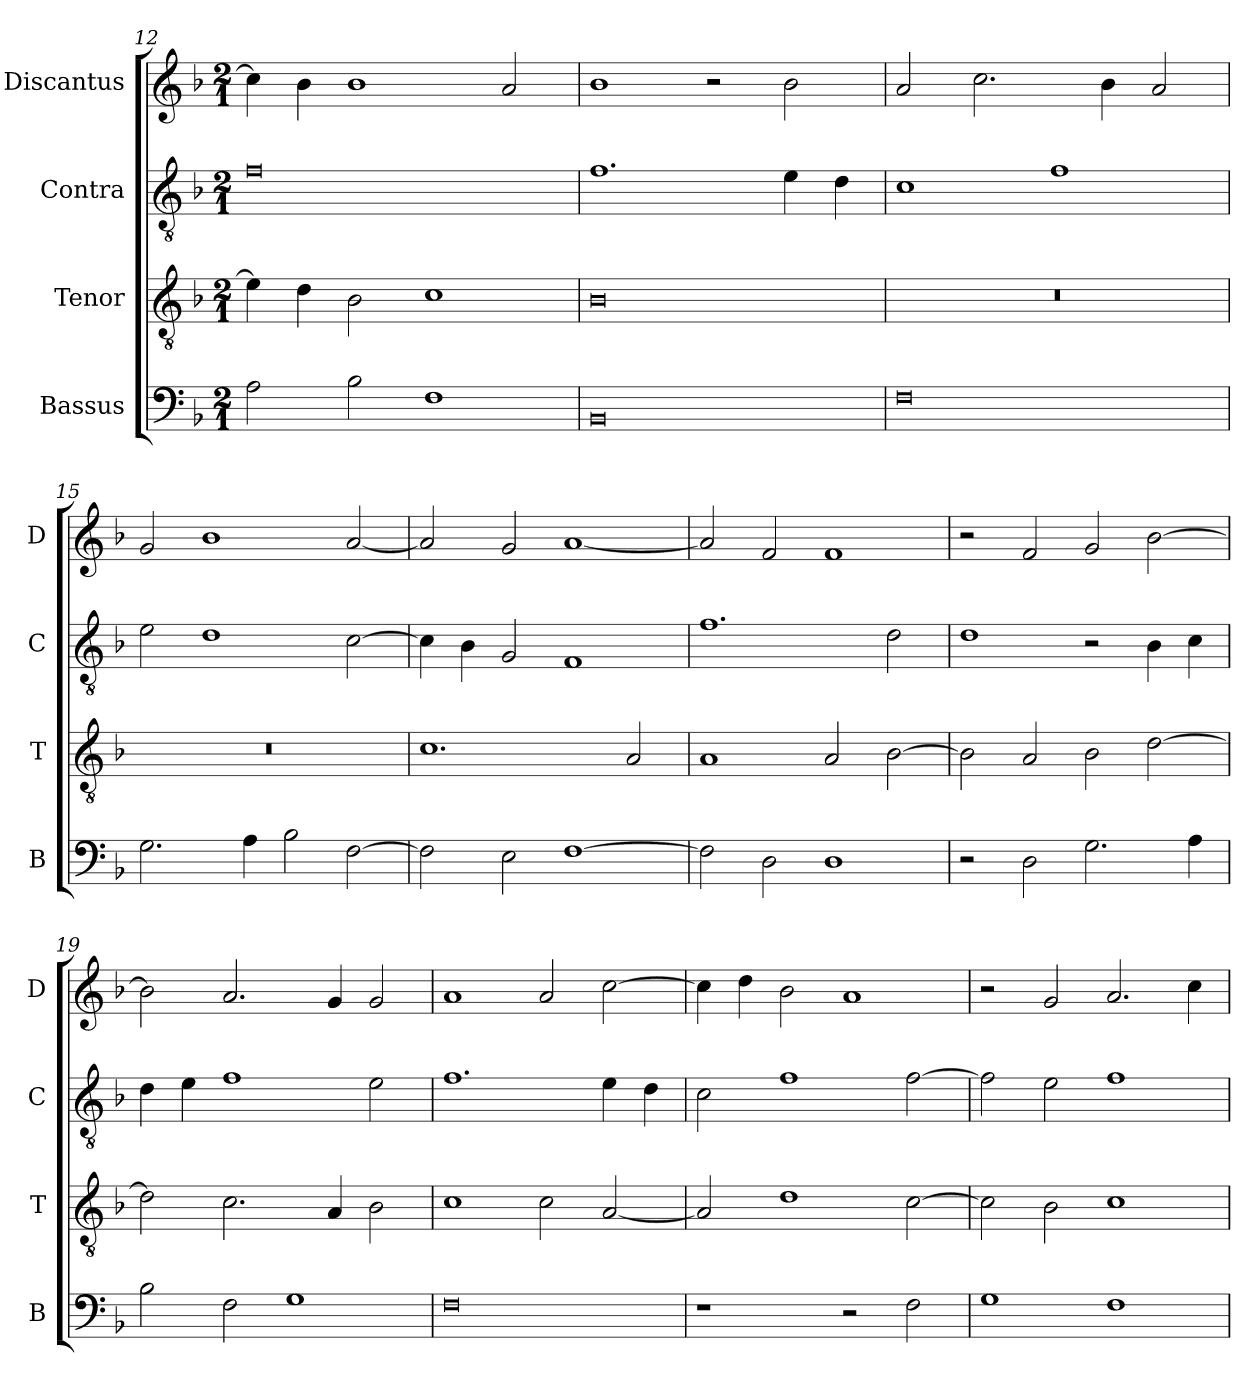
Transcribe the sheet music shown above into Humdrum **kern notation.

**kern	**kern	**kern	**kern
*part4	*part3	*part2	*part1
*staff4	*staff3	*staff2	*staff1
*I"Bassus	*I"Tenor	*I"Contra	*I"Discantus
*I'B	*I'T	*I'C	*I'D
*clefF4	*clefGv2	*clefGv2	*clefG2
*k[b-]	*k[b-]	*k[b-]	*k[b-]
*M2/1	*M2/1	*M2/1	*M2/1
=12	=12	=12	=12
2A\	4e\]	0f	4cc\]
.	4d\	.	4b-\
2B-\	2B-\	.	1b-
1F	1c	.	.
.	.	.	2a/
=13	=13	=13	=13
0BB-	0B-	1.f	1b-
.	.	.	2r
.	.	4e\	2b-\
.	.	4d\	.
=14	=14	=14	=14
0F	0r	1c	2a/
.	.	.	2.cc\
.	.	1f	.
.	.	.	4b-\
.	.	.	2a/
=15	=15	=15	=15
2.G\	0r	2e\	2g/
.	.	1d	1b-
4A\	.	.	.
2B-\	.	.	.
[2F\	.	[2c\	[2a/
=16	=16	=16	=16
2F\]	1.c	4c\]	2a/]
.	.	4B-\	.
2E\	.	2G/	2g/
[1F	.	1F	[1a
.	2A/	.	.
=17	=17	=17	=17
2F\]	1A	1.f	2a/]
2D\	.	.	2f/
1D	2A/	.	1f
.	[2B-\	2d\	.
=18	=18	=18	=18
2r	2B-\]	1d	2r
2D\	2A/	.	2f/
2.G\	2B-\	2r	2g/
.	[2d\	4B-\	[2b-\
4A\	.	4c\	.
=19	=19	=19	=19
2B-\	2d\]	4d\	2b-\]
.	.	4e\	.
2F\	2.c\	1f	2.a/
1G	.	.	.
.	4A/	.	4g/
.	2B-\	2e\	2g/
=20	=20	=20	=20
0F	1c	1.f	1a
.	2c\	.	2a/
.	[2A/	4e\	[2cc\
.	.	4d\	.
=21	=21	=21	=21
1r	2A/]	2c\	4cc\]
.	.	.	4dd\
.	1d	1f	2b-\
2r	.	.	1a
2F\	[2c\	[2f\	.
=22	=22	=22	=22
1G	2c\]	2f\]	2r
.	2B-\	2e\	2g/
1F	1c	1f	2.a/
.	.	.	4cc\
=	=	=	=
*-	*-	*-	*-
